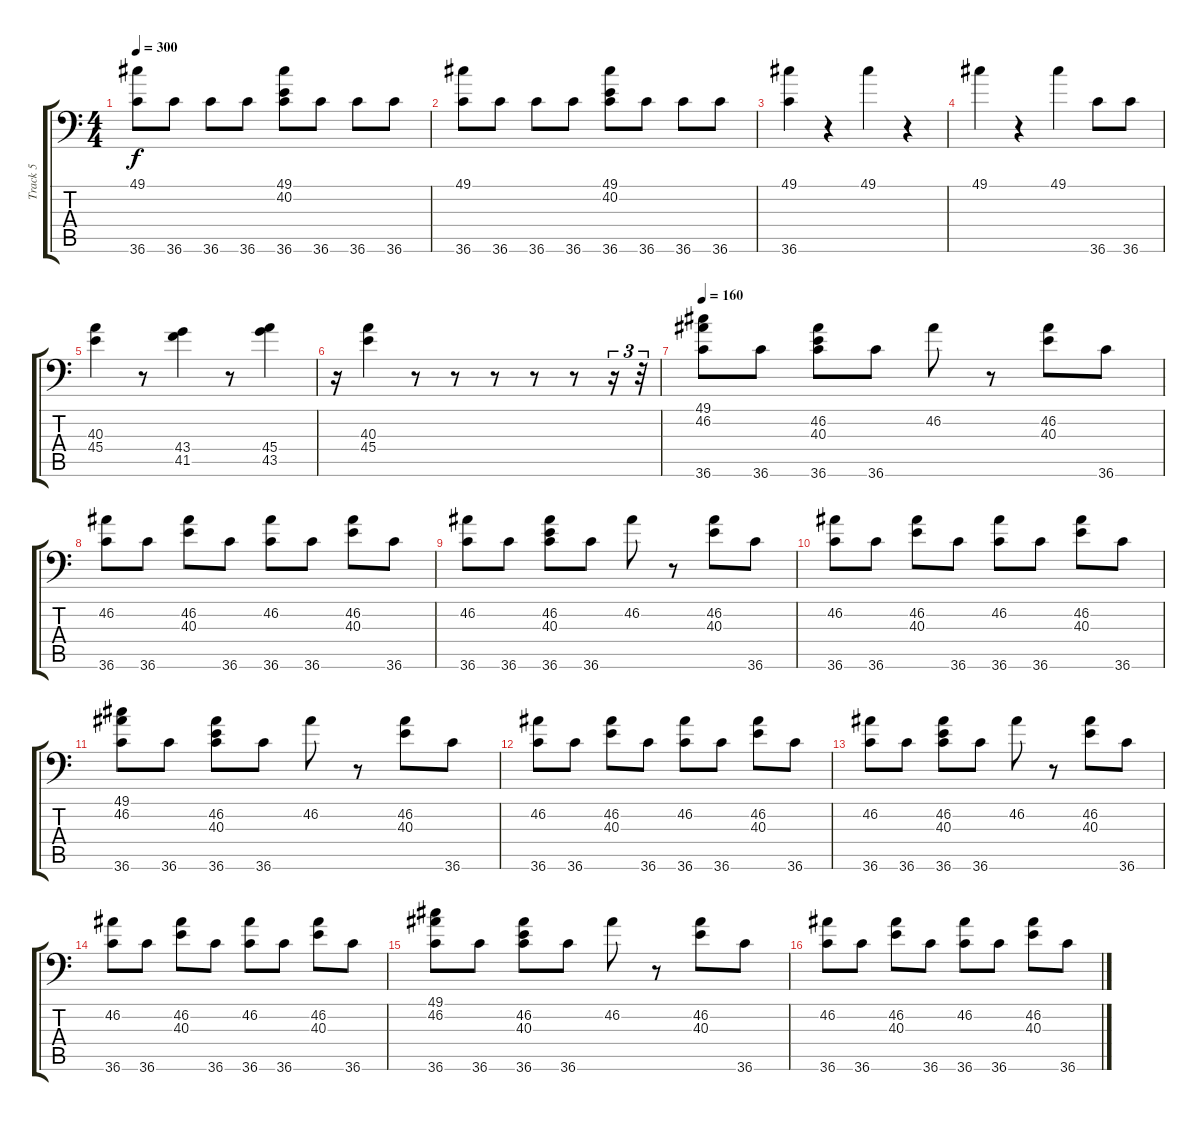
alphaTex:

\track ("Track 5" "Track 5") {instrument acousticgrandpiano}
\staff {score tabs}
\tuning (C-1 C-1 C-1 C-1 C-1 C-1) {hide}
\ts (4 4)
\tempo 300
\clef f4
\ks c
(49.1 36.6).8{dy f} 36.6.8 36.6.8 36.6.8 (49.1 40.2 36.6).8 36.6.8 36.6.8 36.6.8 |
(49.1 36.6).8 36.6.8 36.6.8 36.6.8 (49.1 40.2 36.6).8 36.6.8 36.6.8 36.6.8 |
(49.1 36.6).4 r.4 49.1.4 r.4 |
49.1.4 r.4 49.1.4 36.6.8 36.6.8 |
(40.3 45.4).4 r.8 (43.4 41.5).4 r.8 (45.4 43.5).4 |
r.16 (40.3 45.4).4 r.8 r.8 r.8 r.8 r.8 r.16{tu (3 2)} r.32{tu (3 2)} |
\tempo 160
(49.1 46.2 36.6).8 36.6.8 (46.2 40.3 36.6).8 36.6.8 46.2.8 r.8 (46.2 40.3).8 36.6.8 |
(46.2 36.6).8 36.6.8 (46.2 40.3).8 36.6.8 (46.2 36.6).8 36.6.8 (46.2 40.3).8 36.6.8 |
(46.2 36.6).8 36.6.8 (46.2 40.3 36.6).8 36.6.8 46.2.8 r.8 (46.2 40.3).8 36.6.8 |
(46.2 36.6).8 36.6.8 (46.2 40.3).8 36.6.8 (46.2 36.6).8 36.6.8 (46.2 40.3).8 36.6.8 |
(49.1 46.2 36.6).8 36.6.8 (46.2 40.3 36.6).8 36.6.8 46.2.8 r.8 (46.2 40.3).8 36.6.8 |
(46.2 36.6).8 36.6.8 (46.2 40.3).8 36.6.8 (46.2 36.6).8 36.6.8 (46.2 40.3).8 36.6.8 |
(46.2 36.6).8 36.6.8 (46.2 40.3 36.6).8 36.6.8 46.2.8 r.8 (46.2 40.3).8 36.6.8 |
(46.2 36.6).8 36.6.8 (46.2 40.3).8 36.6.8 (46.2 36.6).8 36.6.8 (46.2 40.3).8 36.6.8 |
(49.1 46.2 36.6).8 36.6.8 (46.2 40.3 36.6).8 36.6.8 46.2.8 r.8 (46.2 40.3).8 36.6.8 |
(46.2 36.6).8 36.6.8 (46.2 40.3).8 36.6.8 (46.2 36.6).8 36.6.8 (46.2 40.3).8 36.6.8
